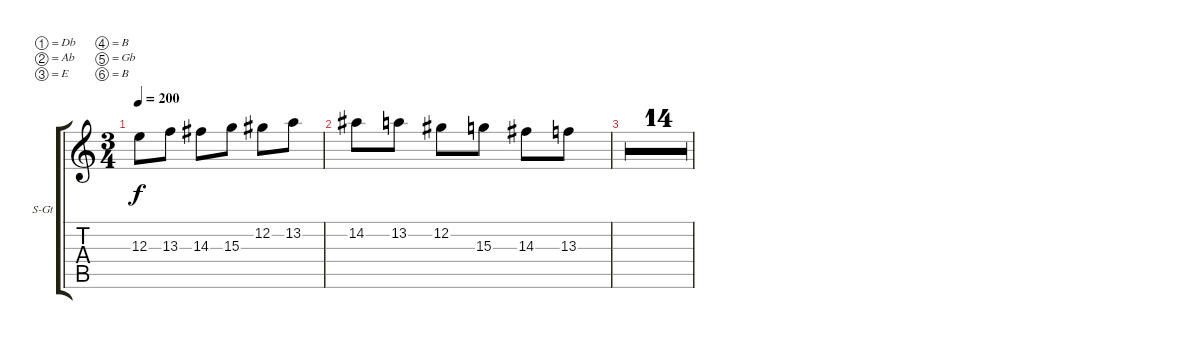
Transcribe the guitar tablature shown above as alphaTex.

\bracketExtendMode groupsimilarinstruments
\firstSystemTrackNameOrientation horizontal
\otherSystemsTrackNameOrientation horizontal
\track ("Track 8" "S-Gt") {multiBarRest instrument honkytonkpiano}
\staff {score tabs}
\tuning (Db4 Ab3 E3 B2 Gb2 B1)
\displaytranspose 12
\ts (3 4)
\tempo 200
\clef g2
\ks c
12.3.8{dy f} 13.3.8 14.3.8 15.3.8 12.2.8 13.2.8 |
14.2.8 13.2.8 12.2.8 15.3.8 14.3.8 13.3.8 |
r.4 r.2 |
r.4 r.2 |
r.4 r.2 |
r.4 r.2 |
r.4 r.2 |
r.4 r.2 |
r.4 r.2 |
r.4 r.2 |
r.4 r.2 |
r.4 r.2 |
r.4 r.2 |
r.4 r.2 |
r.4 r.2 |
r.4 r.2
